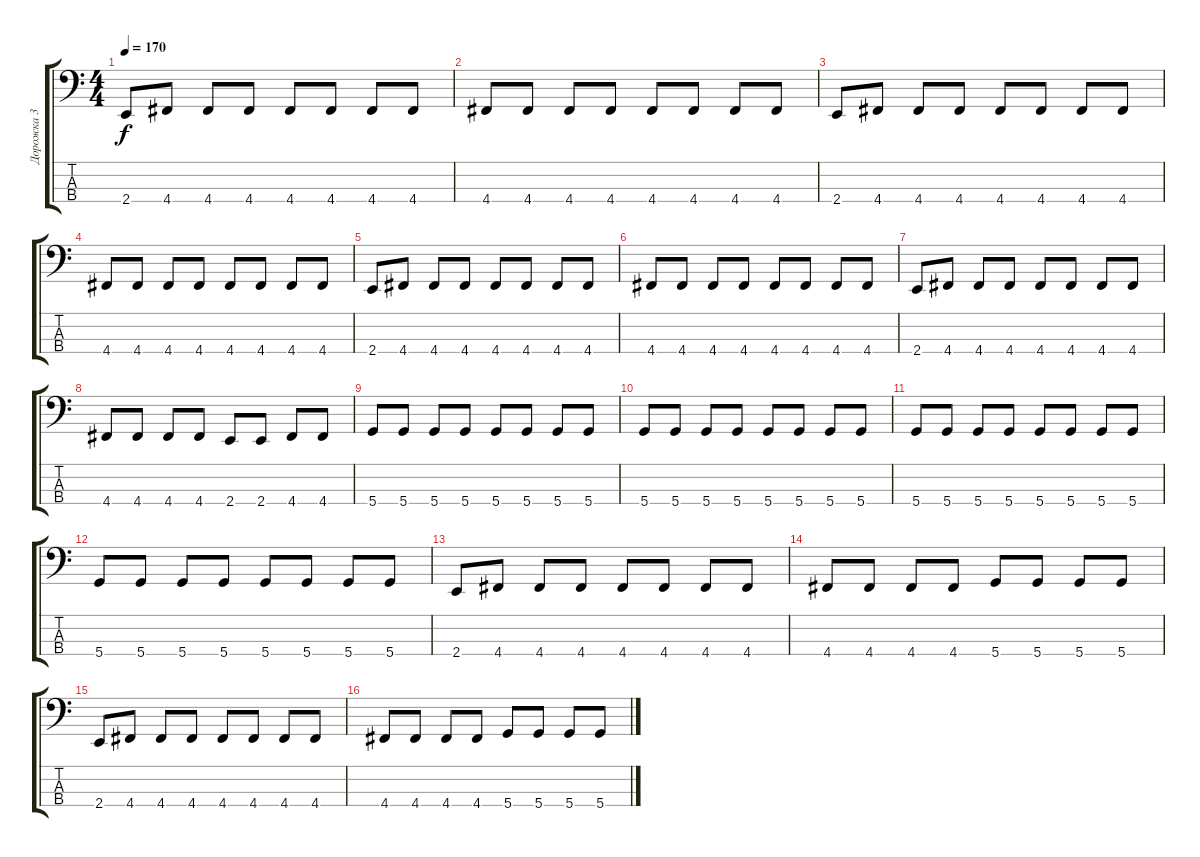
\track ("Дорожка 3" "Дорожка 3") {instrument electricbassfinger}
\staff {score tabs}
\tuning (G2 D2 A1 D1) {hide}
\ts (4 4)
\tempo 170
\clef f4
\ks c
2.4.8{dy f} 4.4.8 4.4.8 4.4.8 4.4.8 4.4.8 4.4.8 4.4.8 |
4.4.8 4.4.8 4.4.8 4.4.8 4.4.8 4.4.8 4.4.8 4.4.8 |
2.4.8 4.4.8 4.4.8 4.4.8 4.4.8 4.4.8 4.4.8 4.4.8 |
4.4.8 4.4.8 4.4.8 4.4.8 4.4.8 4.4.8 4.4.8 4.4.8 |
2.4.8 4.4.8 4.4.8 4.4.8 4.4.8 4.4.8 4.4.8 4.4.8 |
4.4.8 4.4.8 4.4.8 4.4.8 4.4.8 4.4.8 4.4.8 4.4.8 |
2.4.8 4.4.8 4.4.8 4.4.8 4.4.8 4.4.8 4.4.8 4.4.8 |
4.4.8 4.4.8 4.4.8 4.4.8 2.4.8 2.4.8 4.4.8 4.4.8 |
5.4.8 5.4.8 5.4.8 5.4.8 5.4.8 5.4.8 5.4.8 5.4.8 |
5.4.8 5.4.8 5.4.8 5.4.8 5.4.8 5.4.8 5.4.8 5.4.8 |
5.4.8 5.4.8 5.4.8 5.4.8 5.4.8 5.4.8 5.4.8 5.4.8 |
5.4.8 5.4.8 5.4.8 5.4.8 5.4.8 5.4.8 5.4.8 5.4.8 |
2.4.8 4.4.8 4.4.8 4.4.8 4.4.8 4.4.8 4.4.8 4.4.8 |
4.4.8 4.4.8 4.4.8 4.4.8 5.4.8 5.4.8 5.4.8 5.4.8 |
2.4.8 4.4.8 4.4.8 4.4.8 4.4.8 4.4.8 4.4.8 4.4.8 |
4.4.8 4.4.8 4.4.8 4.4.8 5.4.8 5.4.8 5.4.8 5.4.8
